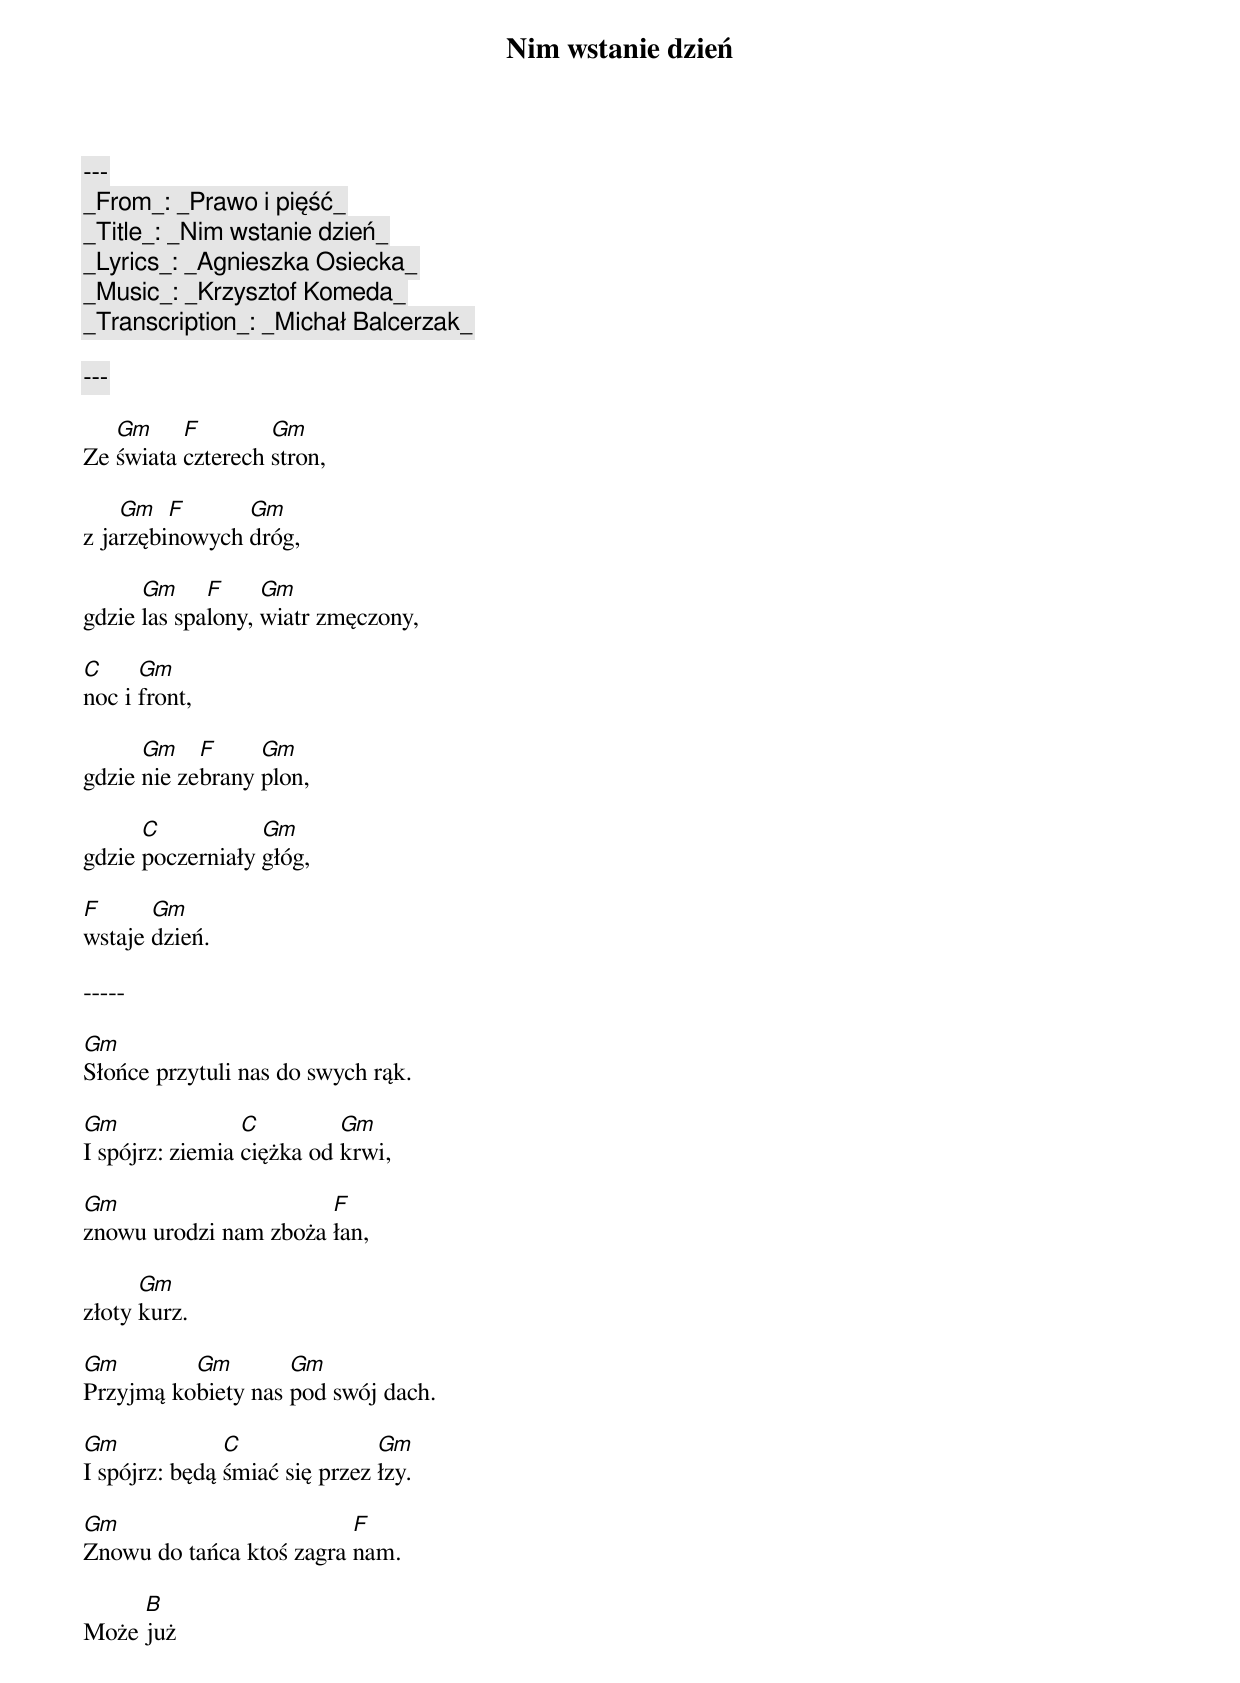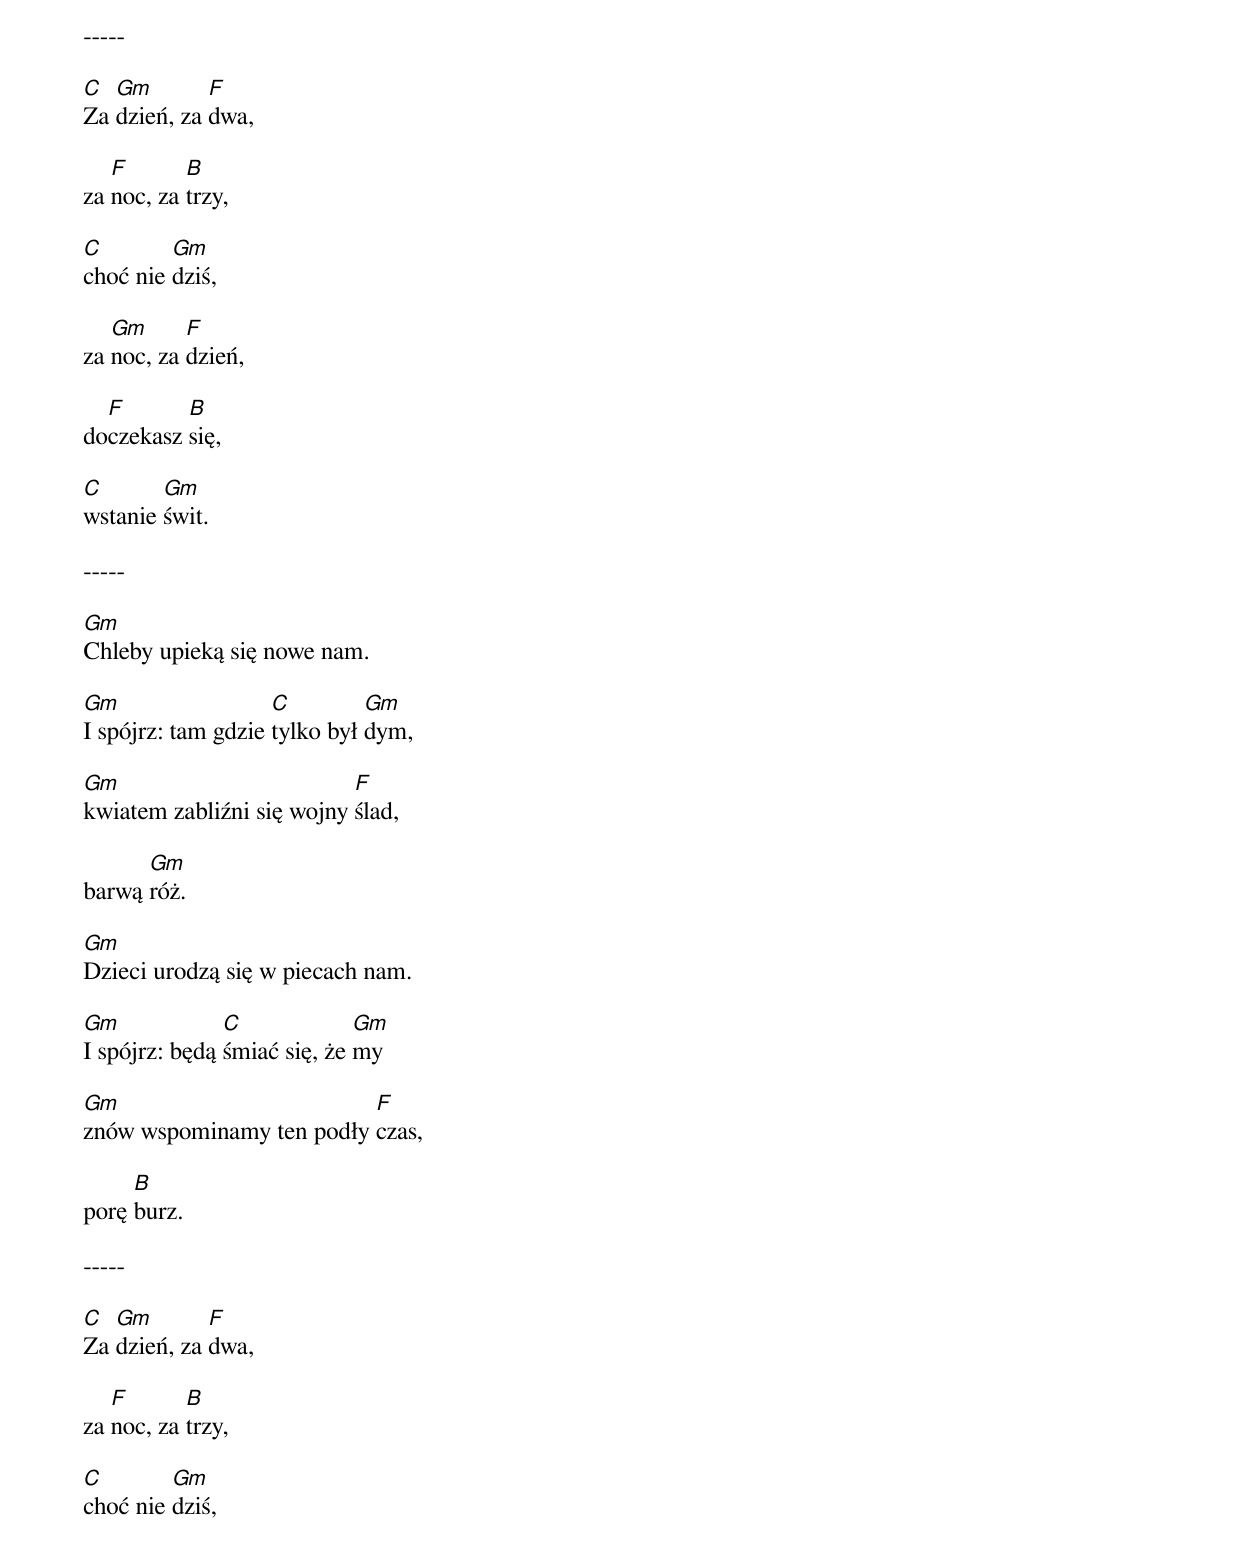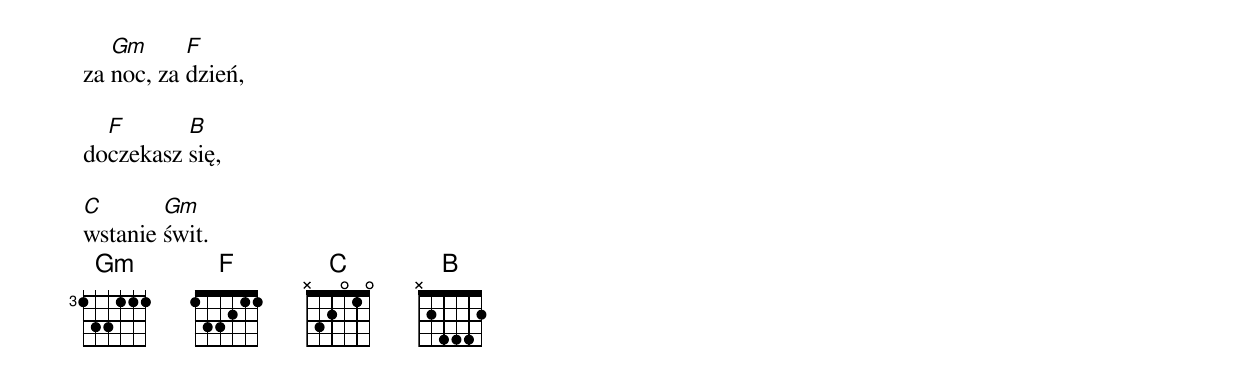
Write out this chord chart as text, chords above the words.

Nim wstanie dzień

---
_From_: _Prawo i pięść_
_Title_: _Nim wstanie dzień_
_Lyrics_: _Agnieszka Osiecka_
_Music_: _Krzysztof Komeda_
_Transcription_: _Michał Balcerzak_

---

   Gm     F        Gm
Ze świata czterech stron,

    Gm   F      Gm
z jarzębinowych dróg,

      Gm     F     Gm
gdzie las spalony, wiatr zmęczony,

C     Gm
noc i front,

      Gm    F     Gm
gdzie nie zebrany plon,

      C           Gm
gdzie poczerniały głóg,

F      Gm
wstaje dzień.

-----

Gm
Słońce przytuli nas do swych rąk.

Gm               C         Gm
I spójrz: ziemia ciężka od krwi,

Gm                     F
znowu urodzi nam zboża łan,

      Gm
złoty kurz.

Gm        Gm        Gm
Przyjmą kobiety nas pod swój dach.

Gm             C               Gm
I spójrz: będą śmiać się przez łzy.

Gm                        F
Znowu do tańca ktoś zagra nam.

     B
Może już

-----

C  Gm        F
Za dzień, za dwa,

   F       B
za noc, za trzy,

C        Gm
choć nie dziś,

   Gm      F
za noc, za dzień,

  F       B
doczekasz się,

C       Gm
wstanie świt.

-----

Gm
Chleby upieką się nowe nam.

Gm                  C         Gm
I spójrz: tam gdzie tylko był dym,

Gm                         F
kwiatem zabliźni się wojny ślad,

      Gm
barwą róż.

Gm
Dzieci urodzą się w piecach nam.

Gm             C             Gm
I spójrz: będą śmiać się, że my

Gm                        F
znów wspominamy ten podły czas,

     B
porę burz.

-----

C  Gm        F
Za dzień, za dwa,

   F       B
za noc, za trzy,

C        Gm
choć nie dziś,

   Gm      F
za noc, za dzień,

  F       B
doczekasz się,

C       Gm
wstanie świt.
